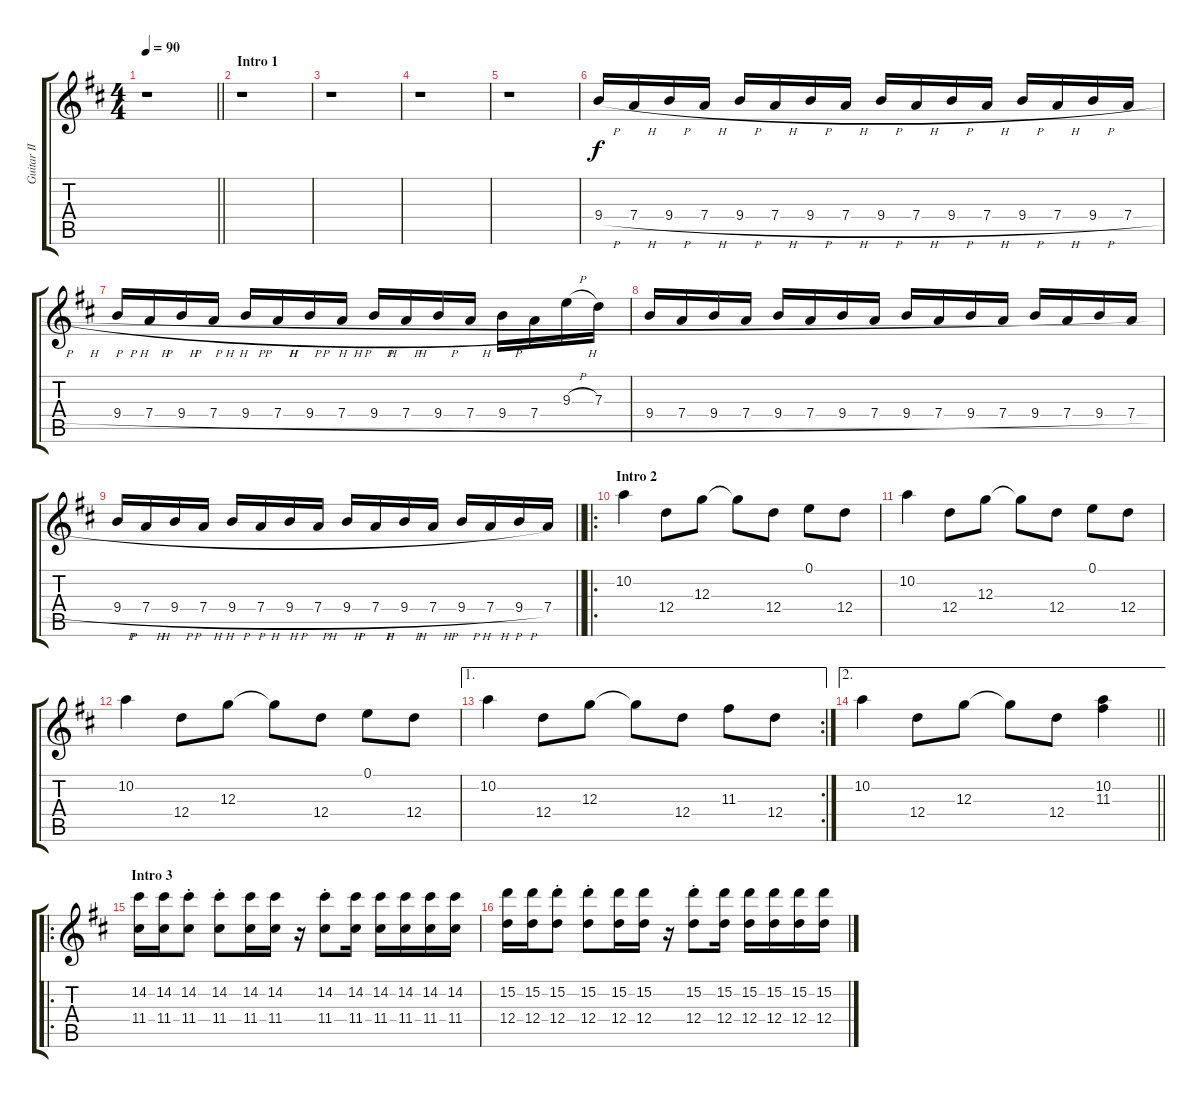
\track ("Guitar II" "Guitar II") {instrument distortionguitar}
\staff {score tabs}
\tuning (E4 B3 G3 D3 A2 E2) {hide}
\ts (4 4)
\tempo 90
\clef g2
\barLineRight lightlight
\ks d
r.1{dy f instrument distortionguitar} |
\section ("" "Intro 1")
r.1 |
r.1 |
r.1 |
r.1 |
9.4{h}.16 7.4{h}.16 9.4{h}.16 7.4{h}.16 9.4{h}.16 7.4{h}.16 9.4{h}.16 7.4{h}.16 9.4{h}.16 7.4{h}.16 9.4{h}.16 7.4{h}.16 9.4{h}.16 7.4{h}.16 9.4{h}.16 7.4{h}.16 |
9.4{h}.16 7.4{h}.16 9.4{h}.16 7.4{h}.16 9.4{h}.16 7.4{h}.16 9.4{h}.16 7.4{h}.16 9.4{h}.16 7.4{h}.16 9.4{h}.16 7.4{h}.16 9.4{h}.16 7.4{h}.16 9.3{h}.16 7.3.16 |
9.4{h}.16 7.4{h}.16 9.4{h}.16 7.4{h}.16 9.4{h}.16 7.4{h}.16 9.4{h}.16 7.4{h}.16 9.4{h}.16 7.4{h}.16 9.4{h}.16 7.4{h}.16 9.4{h}.16 7.4{h}.16 9.4{h}.16 7.4{h}.16 |
\barLineRight lightlight
9.4{h}.16 7.4{h}.16 9.4{h}.16 7.4{h}.16 9.4{h}.16 7.4{h}.16 9.4{h}.16 7.4{h}.16 9.4{h}.16 7.4{h}.16 9.4{h}.16 7.4{h}.16 9.4{h}.16 7.4{h}.16 9.4{h}.16 7.4.16 |
\ro
\section ("" "Intro 2")
10.2.4 12.4.8 12.3.8 12.3{t}.8 12.4.8 0.1.8 12.4.8 |
10.2.4 12.4.8 12.3.8 12.3{t}.8 12.4.8 0.1.8 12.4.8 |
10.2.4 12.4.8 12.3.8 12.3{t}.8 12.4.8 0.1.8 12.4.8 |
\ae 1
\rc 2
10.2.4 12.4.8 12.3.8 12.3{t}.8 12.4.8 11.3.8 12.4.8 |
\ae 2
\barLineRight lightlight
10.2.4 12.4.8 12.3.8 12.3{t}.8 12.4.8 (10.2 11.3).4 |
\ro
\section ("" "Intro 3")
(14.2 11.4).16 (14.2 11.4).16 (14.2{st} 11.4{st}).8 (14.2{st} 11.4{st}).8 (14.2 11.4).16 (14.2 11.4).16 r.16 (14.2{st} 11.4{st}).8 (14.2 11.4).16 (14.2 11.4).16 (14.2 11.4).16 (14.2 11.4).16 (14.2 11.4).16 |
(15.2 12.4).16 (15.2 12.4).16 (15.2{st} 12.4{st}).8 (15.2{st} 12.4{st}).8 (15.2 12.4).16 (15.2 12.4).16 r.16 (15.2{st} 12.4{st}).8 (15.2 12.4).16 (15.2 12.4).16 (15.2 12.4).16 (15.2 12.4).16 (15.2 12.4).16
